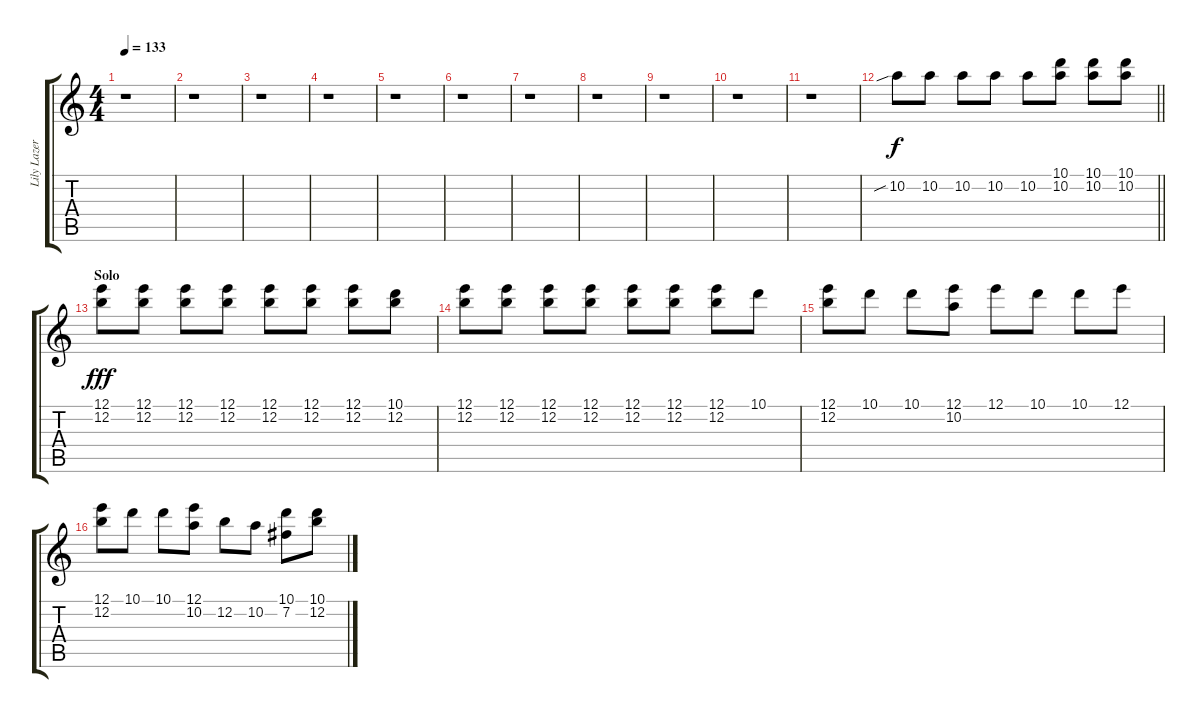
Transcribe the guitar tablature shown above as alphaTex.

\track ("Lily Lazer (Guitar)" "Lily Lazer") {instrument distortionguitar}
\staff {score tabs}
\tuning (E4 B3 G3 D3 A2 E2) {hide}
\ts (4 4)
\tempo 133
\clef g2
\ks c
r.1{dy f} |
r.1 |
r.1 |
r.1 |
r.1 |
r.1 |
r.1 |
r.1 |
r.1 |
r.1 |
r.1 |
\barLineRight lightlight
10.2{sib}.8 10.2.8 10.2.8 10.2.8 10.2.8 (10.1 10.2).8 (10.1 10.2).8 (10.1 10.2).8 |
\section ("" "Solo")
(12.1 12.2).8{dy fff} (12.1 12.2).8 (12.1 12.2).8 (12.1 12.2).8 (12.1 12.2).8 (12.1 12.2).8 (12.1 12.2).8 (10.1 12.2).8 |
(12.1 12.2).8 (12.1 12.2).8 (12.1 12.2).8 (12.1 12.2).8 (12.1 12.2).8 (12.1 12.2).8 (12.1 12.2).8 10.1.8 |
(12.1 12.2).8 10.1.8 10.1.8 (12.1 10.2).8 12.1.8 10.1.8 10.1.8 12.1.8 |
(12.1 12.2).8 10.1.8 10.1.8 (12.1 10.2).8 12.2.8 10.2.8 (10.1 7.2).8 (10.1 12.2).8
